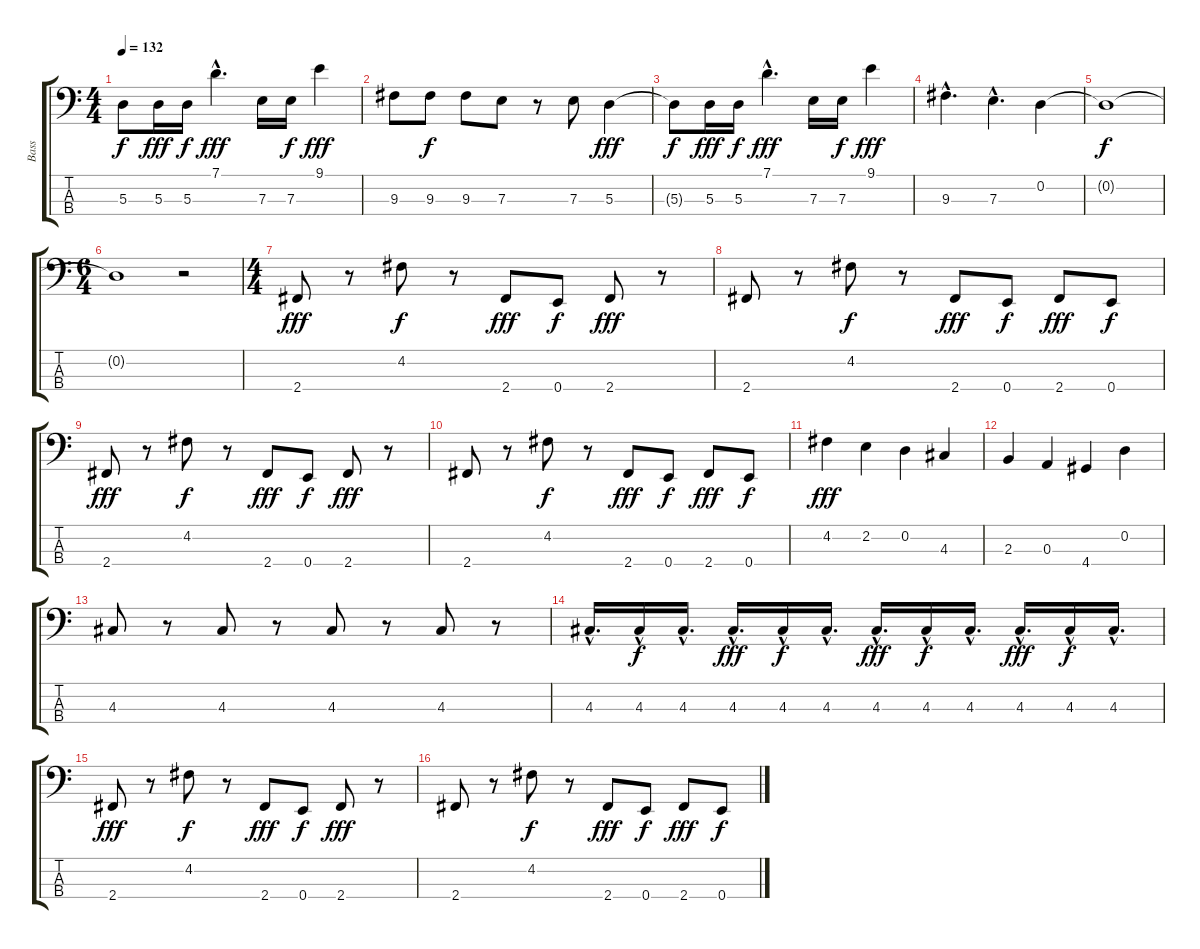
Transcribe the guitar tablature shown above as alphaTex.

\track ("Bass" "Bass") {instrument electricbasspick}
\staff {score tabs}
\tuning (G2 D2 A1 E1) {hide}
\ts (4 4)
\tempo 132
\clef f4
\ks c
5.3{t}.8{dy f} 5.3.16{dy fff} 5.3.16{dy f} 7.1{hac}.4{d dy fff} 7.3.16 7.3.16{dy f} 9.1.4{dy fff} |
9.3.8 9.3.8{dy f} 9.3.8 7.3.8 r.8 7.3.8 5.3.4{dy fff} |
5.3{t}.8{dy f} 5.3.16{dy fff} 5.3.16{dy f} 7.1{hac}.4{d dy fff} 7.3.16 7.3.16{dy f} 9.1.4{dy fff} |
9.3{hac}.4{d} 7.3{hac}.4{d} 0.2.4 |
0.2{t}.1{dy f} |
\ts (6 4)
0.2{t}.1 r.2 |
\ts (4 4)
2.4.8{dy fff} r.8 4.2.8{dy f} r.8 2.4.8{dy fff} 0.4.8{dy f} 2.4.8{dy fff} r.8 |
2.4.8 r.8 4.2.8{dy f} r.8 2.4.8{dy fff} 0.4.8{dy f} 2.4.8{dy fff} 0.4.8{dy f} |
2.4.8{dy fff} r.8 4.2.8{dy f} r.8 2.4.8{dy fff} 0.4.8{dy f} 2.4.8{dy fff} r.8 |
2.4.8 r.8 4.2.8{dy f} r.8 2.4.8{dy fff} 0.4.8{dy f} 2.4.8{dy fff} 0.4.8{dy f} |
4.2.4{dy fff} 2.2.4 0.2.4 4.3.4 |
2.3.4 0.3.4 4.4.4 0.2.4 |
4.3.8 r.8 4.3.8 r.8 4.3.8 r.8 4.3.8 r.8 |
4.3{hac}.16{d} 4.3{hac}.16{dy f} 4.3{hac}.16{d} 4.3{hac}.16{d dy fff} 4.3{hac}.16{dy f} 4.3{hac}.16{d} 4.3{hac}.16{d dy fff} 4.3{hac}.16{dy f} 4.3{hac}.16{d} 4.3{hac}.16{d dy fff} 4.3{hac}.16{dy f} 4.3{hac}.16{d} |
2.4.8{dy fff} r.8 4.2.8{dy f} r.8 2.4.8{dy fff} 0.4.8{dy f} 2.4.8{dy fff} r.8 |
2.4.8 r.8 4.2.8{dy f} r.8 2.4.8{dy fff} 0.4.8{dy f} 2.4.8{dy fff} 0.4.8{dy f}
